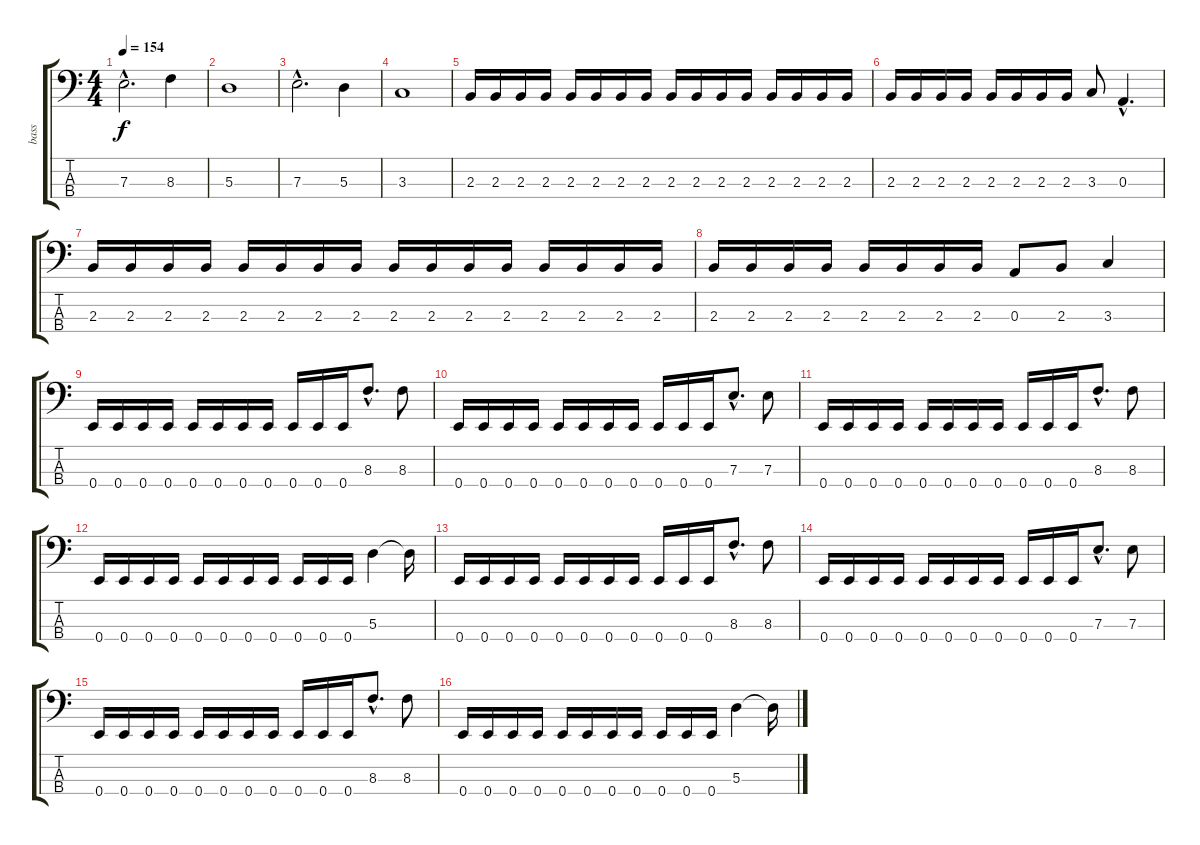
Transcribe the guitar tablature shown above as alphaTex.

\track ("bass" "bass") {instrument electricbassfinger}
\staff {score tabs}
\tuning (G2 D2 A1 E1) {hide}
\ts (4 4)
\tempo 154
\clef f4
\ks c
7.3{hac}.2{d dy f} 8.3.4 |
5.3.1 |
7.3{hac}.2{d} 5.3.4 |
3.3.1 |
2.3.16 2.3.16 2.3.16 2.3.16 2.3.16 2.3.16 2.3.16 2.3.16 2.3.16 2.3.16 2.3.16 2.3.16 2.3.16 2.3.16 2.3.16 2.3.16 |
2.3.16 2.3.16 2.3.16 2.3.16 2.3.16 2.3.16 2.3.16 2.3.16 3.3.8 0.3{hac}.4{d} |
2.3.16 2.3.16 2.3.16 2.3.16 2.3.16 2.3.16 2.3.16 2.3.16 2.3.16 2.3.16 2.3.16 2.3.16 2.3.16 2.3.16 2.3.16 2.3.16 |
2.3.16 2.3.16 2.3.16 2.3.16 2.3.16 2.3.16 2.3.16 2.3.16 0.3.8 2.3.8 3.3.4 |
0.4.16 0.4.16 0.4.16 0.4.16 0.4.16 0.4.16 0.4.16 0.4.16 0.4.16 0.4.16 0.4.16 8.3{hac}.8{d} 8.3.8 |
0.4.16 0.4.16 0.4.16 0.4.16 0.4.16 0.4.16 0.4.16 0.4.16 0.4.16 0.4.16 0.4.16 7.3{hac}.8{d} 7.3.8 |
0.4.16 0.4.16 0.4.16 0.4.16 0.4.16 0.4.16 0.4.16 0.4.16 0.4.16 0.4.16 0.4.16 8.3{hac}.8{d} 8.3.8 |
0.4.16 0.4.16 0.4.16 0.4.16 0.4.16 0.4.16 0.4.16 0.4.16 0.4.16 0.4.16 0.4.16 5.3.4 5.3{t}.16 |
0.4.16 0.4.16 0.4.16 0.4.16 0.4.16 0.4.16 0.4.16 0.4.16 0.4.16 0.4.16 0.4.16 8.3{hac}.8{d} 8.3.8 |
0.4.16 0.4.16 0.4.16 0.4.16 0.4.16 0.4.16 0.4.16 0.4.16 0.4.16 0.4.16 0.4.16 7.3{hac}.8{d} 7.3.8 |
0.4.16 0.4.16 0.4.16 0.4.16 0.4.16 0.4.16 0.4.16 0.4.16 0.4.16 0.4.16 0.4.16 8.3{hac}.8{d} 8.3.8 |
0.4.16 0.4.16 0.4.16 0.4.16 0.4.16 0.4.16 0.4.16 0.4.16 0.4.16 0.4.16 0.4.16 5.3.4 5.3{t}.16
